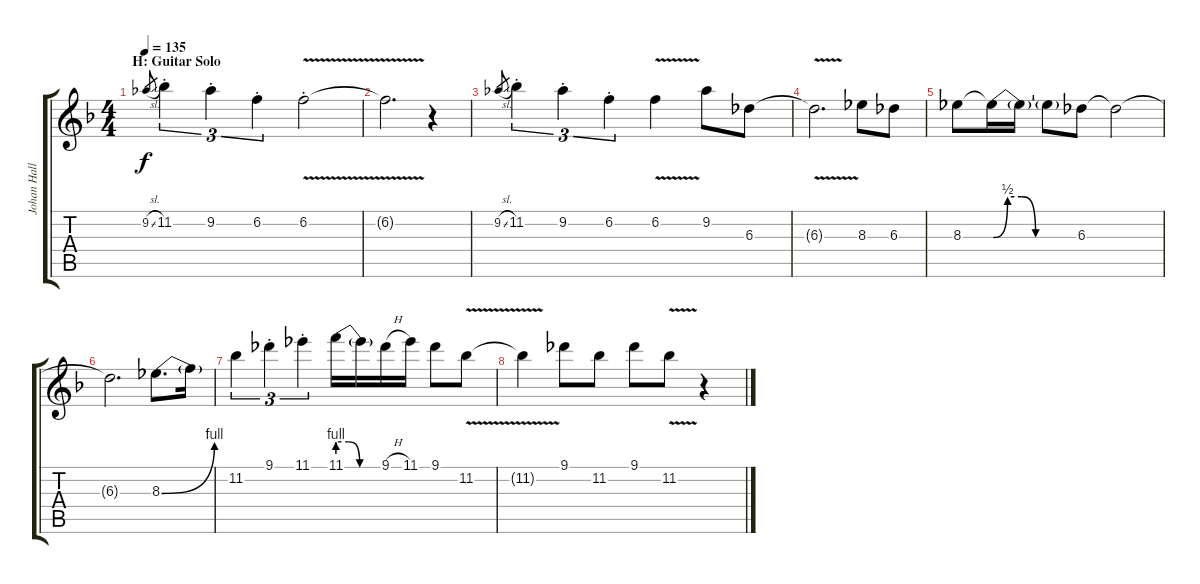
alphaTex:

\track ("Johan Hallgren" "Johan Hall") {instrument distortionguitar}
\staff {score tabs}
\tuning (E4 B3 G3 D3 A2 E2) {hide}
\ts (4 4)
\section ("" "H: Guitar Solo")
\tempo 135
\clef g2
\ks dminor
9.2{sl}.8{gr dy f} 11.2{st}.4{tu (3 2) volume 14} 9.2{st}.4{tu (3 2)} 6.2{st}.4{tu (3 2)} 6.2{v st}.2 |
6.2{t}.2{d} r.4 |
9.2{sl}.8{gr} 11.2{st}.4{tu (3 2)} 9.2{st}.4{tu (3 2)} 6.2{st}.4{tu (3 2)} 6.2{v}.4 9.2.8 6.3.8 |
6.3{v t}.2{d} 8.3.8 6.3.8 |
8.3.8 8.3{be (custom 0 0 10 2 20 2 30 0 60 0) t}.16 8.3{t}.16 8.3{t}.8 6.3.8 6.3{t}.2 |
6.3{t}.2{d} 8.3{be (bend 0 0 60 4)}.8{d} 8.3{t}.16 |
11.2.4{tu (3 2)} 9.1{st}.4{tu (3 2)} 11.1{st}.4{tu (3 2)} 11.1{be (custom 0 4 15 4 30 0 60 0)}.16 11.1{t}.16 9.1{h}.16 11.1.16 9.1.8 11.2{v}.8 |
11.2{t}.4 9.1.8 11.2.8 9.1.8 11.2{v}.8 r.4
